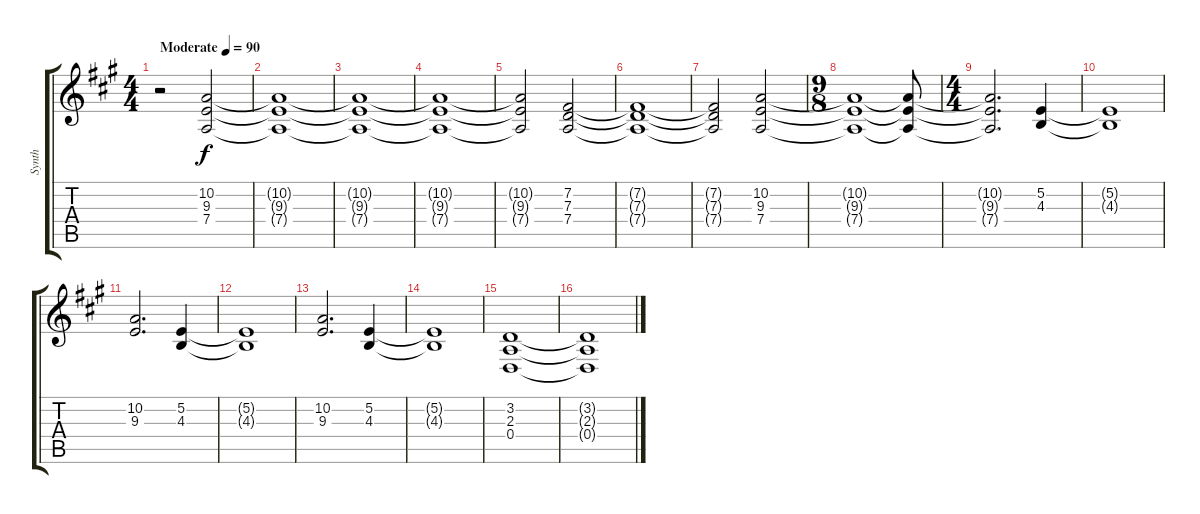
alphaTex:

\track ("Synth" "Synth") {instrument pad2warm}
\staff {score tabs}
\tuning (E4 B3 G3 D3 A2 E2) {hide}
\ts (4 4)
\tempo (90 "Moderate")
\clef g2
\ks a
r.2{dy f instrument pad2warm} (10.2 9.3 7.4).2 |
(10.2{t} 9.3{t} 7.4{t}).1 |
(10.2{t} 9.3{t} 7.4{t}).1 |
(10.2{t} 9.3{t} 7.4{t}).1 |
(10.2{t} 9.3{t} 7.4{t}).2 (7.2 7.3 7.4).2 |
(7.2{t} 7.3{t} 7.4{t}).1 |
(7.2{t} 7.3{t} 7.4{t}).2 (10.2 9.3 7.4).2 |
\ts (9 8)
(10.2{t} 9.3{t} 7.4{t}).1 (10.2{t} 9.3{t} 7.4{t}).8 |
\ts (4 4)
(10.2{t} 9.3{t} 7.4{t}).2{d} (5.2 4.3).4 |
(5.2{t} 4.3{t}).1 |
(10.2 9.3).2{d} (5.2 4.3).4 |
(5.2{t} 4.3{t}).1 |
(10.2 9.3).2{d} (5.2 4.3).4 |
(5.2{t} 4.3{t}).1 |
(3.2 2.3 0.4).1 |
(3.2{t} 2.3{t} 0.4{t}).1
